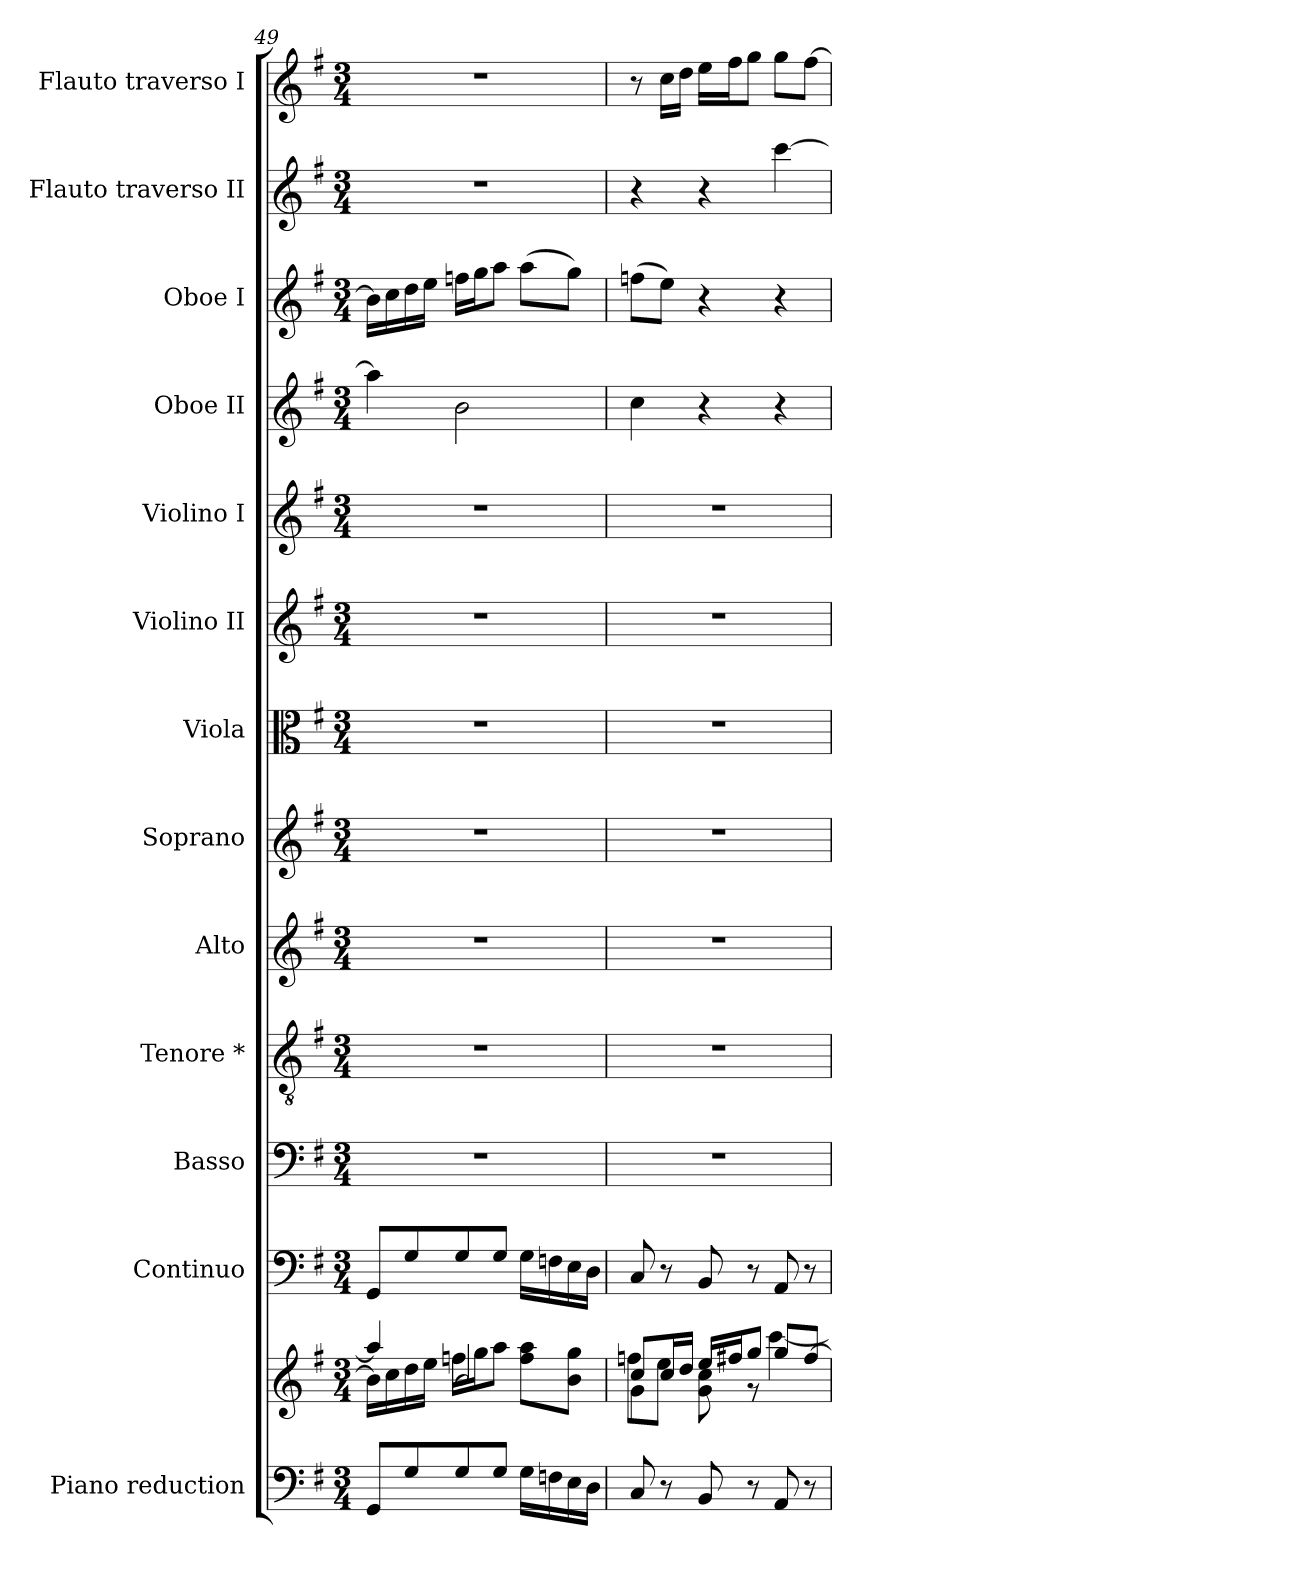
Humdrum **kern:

**kern	**kern	**kern	**kern	**kern	**kern	**kern	**kern	**kern	**kern	**kern	**kern	**kern	**kern
*part13	*part13	*part12	*part11	*part10	*part9	*part8	*part7	*part6	*part5	*part4	*part3	*part2	*part1
*staff14	*staff13	*staff12	*staff11	*staff10	*staff9	*staff8	*staff7	*staff6	*staff5	*staff4	*staff3	*staff2	*staff1
*I"Piano reduction	*	*I"Continuo	*I"Basso	*I"Tenore *	*I"Alto	*I"Soprano	*I"Viola	*I"Violino II	*I"Violino I	*I"Oboe II	*I"Oboe I	*I"Flauto traverso II	*I"Flauto traverso I
*I'Pno	*	*	*	*	*	*	*I'Vla	*I'Vln	*I'Vln	*I'Ob	*I'Ob	*	*
*clefF4	*clefG2	*clefF4	*clefF4	*clefGv2	*clefG2	*clefG2	*clefC3	*clefG2	*clefG2	*clefG2	*clefG2	*clefG2	*clefG2
*k[f#]	*k[f#]	*k[f#]	*k[f#]	*k[f#]	*k[f#]	*k[f#]	*k[f#]	*k[f#]	*k[f#]	*k[f#]	*k[f#]	*k[f#]	*k[f#]
*M3/4	*M3/4	*M3/4	*M3/4	*M3/4	*M3/4	*M3/4	*M3/4	*M3/4	*M3/4	*M3/4	*M3/4	*M3/4	*M3/4
=49	=49	=49	=49	=49	=49	=49	=49	=49	=49	=49	=49	=49	=49
*	*^	*	*	*	*	*	*	*	*	*	*	*	*
8GG/L	4aa/]	16b\LL]	8GG/L	2.r	2.r	2.r	2.r	2.r	2.r	2.r	4aa\]	16b\LL]	2.r	2.r
.	.	16cc\	.	.	.	.	.	.	.	.	.	16cc\	.	.
8G/	.	16dd\	8G/	.	.	.	.	.	.	.	.	16dd\	.	.
.	.	16ee\JJ	.	.	.	.	.	.	.	.	.	16ee\JJ	.	.
8G/	2b/	16ffn\LL	8G/	.	.	.	.	.	.	.	2b\	16ffn\LL	.	.
.	.	16gg\J	.	.	.	.	.	.	.	.	.	16gg\J	.	.
8G/J	.	8aa\J	8G/J	.	.	.	.	.	.	.	.	8aa\J	.	.
16G\LL	.	8ff\ 8aa\L	16G\LL	.	.	.	.	.	.	.	.	(>8aa\L	.	.
16Fn\	.	.	16Fn\	.	.	.	.	.	.	.	.	.	.	.
16E\	.	8b\ 8gg\J	16E\	.	.	.	.	.	.	.	.	8gg\J)	.	.
16D\JJ	.	.	16D\JJ	.	.	.	.	.	.	.	.	.	.	.
=50	=50	=50	=50	=50	=50	=50	=50	=50	=50	=50	=50	=50	=50	=50
*	*	*^	*	*	*	*	*	*	*	*	*	*	*	*
8C/	8cc/L	8ffn\L	4g\	8C/	2.r	2.r	2.r	2.r	2.r	2.r	2.r	4cc\	(>8ffn\L	4r	8r
8r	16cc/L	8ee\J	.	8r	.	.	.	.	.	.	.	.	8ee\J)	.	16cc\LL
.	16dd/JJ	.	.	.	.	.	.	.	.	.	.	.	.	.	16dd\JJ
8BB/	16ee/LL	8g\ 8cc\	2ryy	8BB/	.	.	.	.	.	.	.	4r	4r	4r	16ee\LL
.	16ff#X/J	.	.	.	.	.	.	.	.	.	.	.	.	.	16ff#\J
8r	8gg/J	8r	.	8r	.	.	.	.	.	.	.	.	.	.	8gg\J
8AA/	8gg/L	[4ccc\	.	8AA/	.	.	.	.	.	.	.	4r	4r	[4ccc\	8gg\L
8r	[8ff#/J	.	.	8r	.	.	.	.	.	.	.	.	.	.	[8ff#\J
*	*v	*v	*v	*	*	*	*	*	*	*	*	*	*	*	*
=	=	=	=	=	=	=	=	=	=	=	=	=	=
*-	*-	*-	*-	*-	*-	*-	*-	*-	*-	*-	*-	*-	*-
